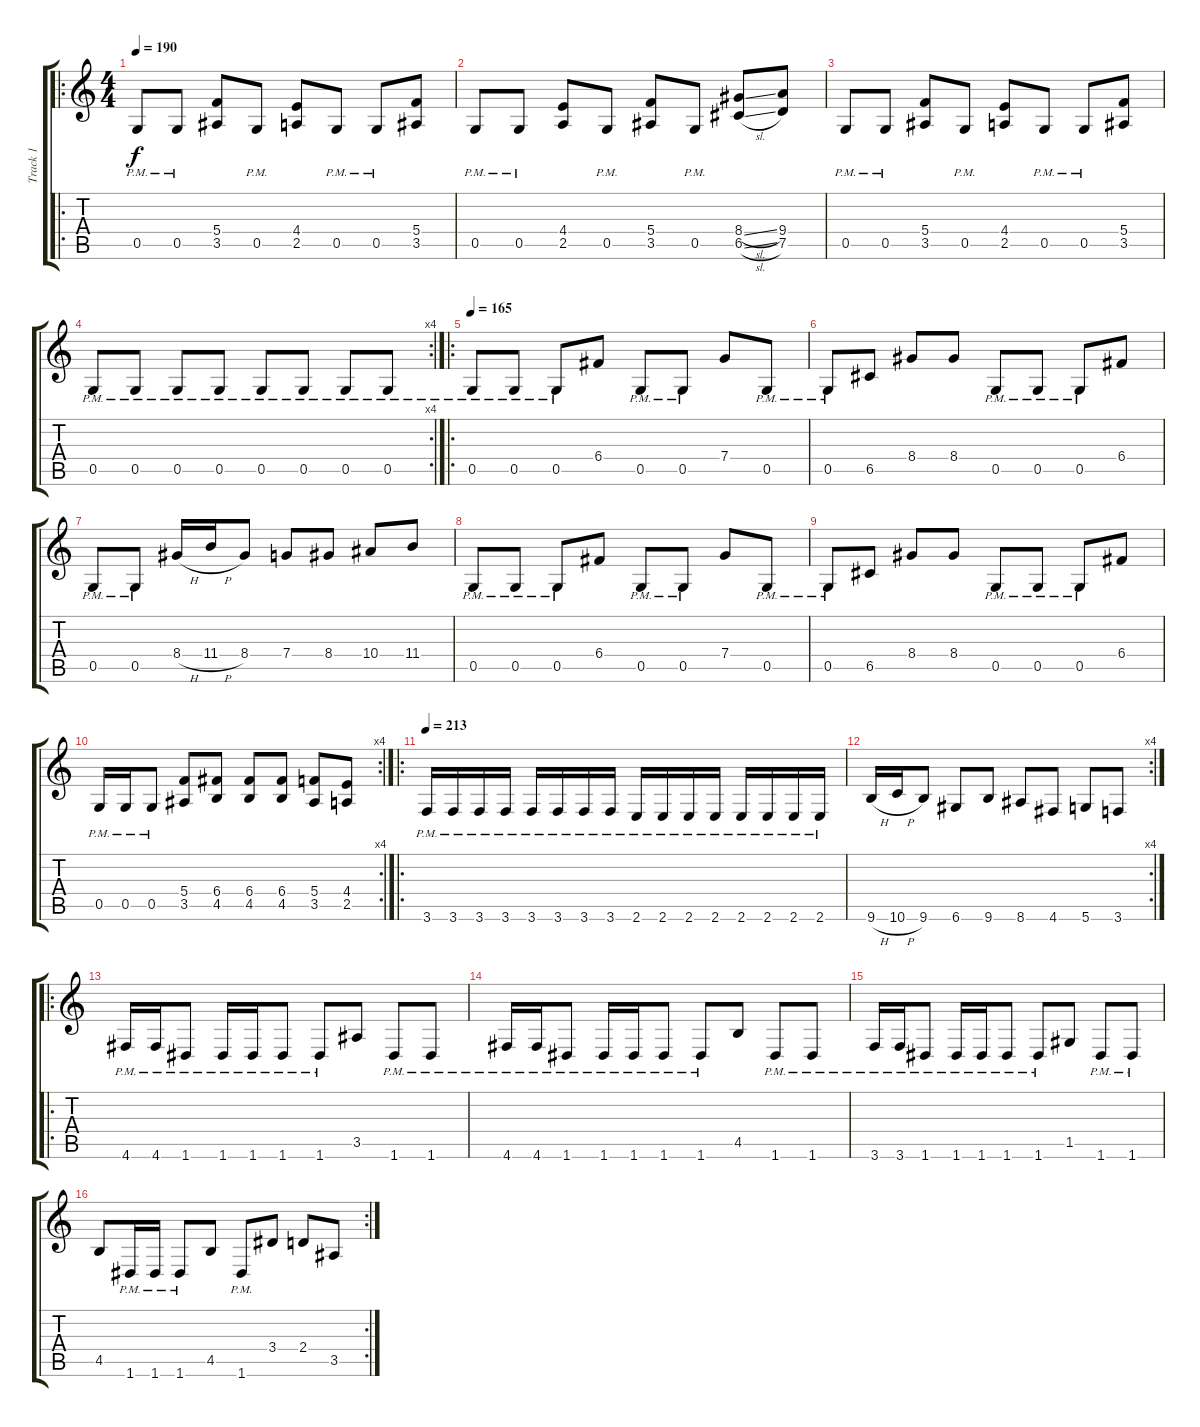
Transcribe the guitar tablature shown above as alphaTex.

\track ("Track 1" "Track 1") {instrument distortionguitar}
\staff {score tabs}
\tuning (D4 A3 F3 C3 G2 D2) {hide}
\ro
\ts (4 4)
\tempo 190
\clef g2
\ks c
0.5{pm}.8{dy f} 0.5{pm}.8 (5.4 3.5).8 0.5{pm}.8 (4.4 2.5).8 0.5{pm}.8 0.5{pm}.8 (5.4 3.5).8 |
0.5{pm}.8 0.5{pm}.8 (4.4 2.5).8 0.5{pm}.8 (5.4 3.5).8 0.5{pm}.8 (8.4{sl} 6.5{sl}).8 (9.4 7.5).8 |
0.5{pm}.8 0.5{pm}.8 (5.4 3.5).8 0.5{pm}.8 (4.4 2.5).8 0.5{pm}.8 0.5{pm}.8 (5.4 3.5).8 |
\rc 4
0.5{pm}.8 0.5{pm}.8 0.5{pm}.8 0.5{pm}.8 0.5{pm}.8 0.5{pm}.8 0.5{pm}.8 0.5{pm}.8 |
\ro
\tempo 165
0.5{pm}.8 0.5{pm}.8 0.5{pm}.8 6.4.8 0.5{pm}.8 0.5{pm}.8 7.4.8 0.5{pm}.8 |
0.5{pm}.8 6.5.8 8.4.8 8.4.8 0.5{pm}.8 0.5{pm}.8 0.5{pm}.8 6.4.8 |
0.5{pm}.8 0.5{pm}.8 8.4{h}.16 11.4{h}.16 8.4.8 7.4.8 8.4.8 10.4.8 11.4.8 |
0.5{pm}.8 0.5{pm}.8 0.5{pm}.8 6.4.8 0.5{pm}.8 0.5{pm}.8 7.4.8 0.5{pm}.8 |
0.5{pm}.8 6.5.8 8.4.8 8.4.8 0.5{pm}.8 0.5{pm}.8 0.5{pm}.8 6.4.8 |
\rc 4
0.5{pm}.16 0.5{pm}.16 0.5{pm}.8 (5.4 3.5).8 (6.4 4.5).8 (6.4 4.5).8 (6.4 4.5).8 (5.4 3.5).8 (4.4 2.5).8 |
\ro
\tempo 213
3.6{pm}.16 3.6{pm}.16 3.6{pm}.16 3.6{pm}.16 3.6{pm}.16 3.6{pm}.16 3.6{pm}.16 3.6{pm}.16 2.6{pm}.16 2.6{pm}.16 2.6{pm}.16 2.6{pm}.16 2.6{pm}.16 2.6{pm}.16 2.6{pm}.16 2.6{pm}.16 |
\rc 4
9.6{h}.16 10.6{h}.16 9.6.8 6.6.8 9.6.8 8.6.8 4.6.8 5.6.8 3.6.8 |
\ro
4.6{pm}.16 4.6{pm}.16 1.6{pm}.8 1.6{pm}.16 1.6{pm}.16 1.6{pm}.8 1.6{pm}.8 3.5.8 1.6{pm}.8 1.6{pm}.8 |
4.6{pm}.16 4.6{pm}.16 1.6{pm}.8 1.6{pm}.16 1.6{pm}.16 1.6{pm}.8 1.6{pm}.8 4.5.8 1.6{pm}.8 1.6{pm}.8 |
3.6{pm}.16 3.6{pm}.16 1.6{pm}.8 1.6{pm}.16 1.6{pm}.16 1.6{pm}.8 1.6{pm}.8 1.5.8 1.6{pm}.8 1.6{pm}.8 |
\rc 2
4.5.8 1.6{pm}.16 1.6{pm}.16 1.6{pm}.8 4.5.8 1.6{pm}.8 3.4.8 2.4.8 3.5.8
